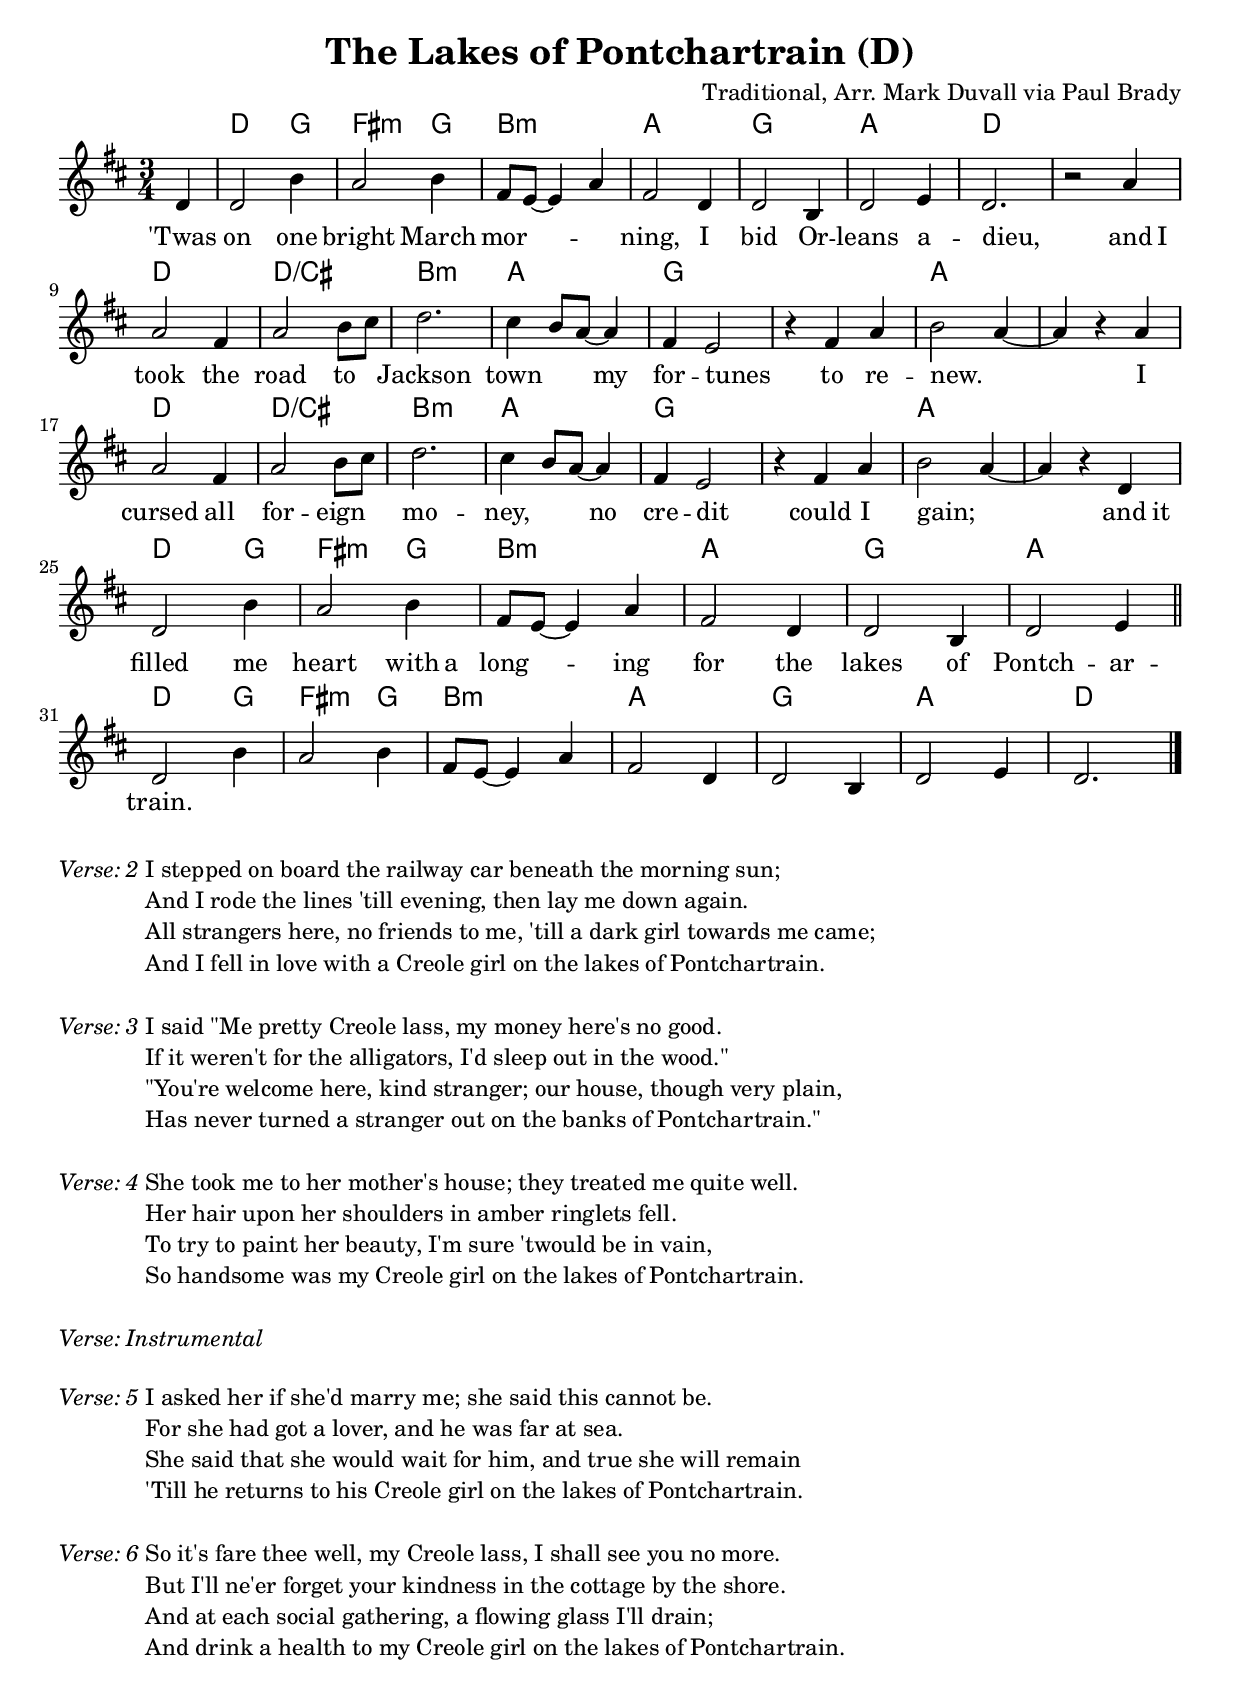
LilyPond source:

\version "2.18.2"
\language "english"


%% Copyright (C) 2016 Mark J. Duvall
%% 
%%     This program is free software: you can redistribute it and/or modify
%%     it under the terms of the GNU General Public License as published by
%%     the Free Software Foundation, either version 3 of the License, or
%%     (at your option) any later version.
%% 
%%     This program is distributed in the hope that it will be useful,
%%     but WITHOUT ANY WARRANTY; without even the implied warranty of
%%     MERCHANTABILITY or FITNESS FOR A PARTICULAR PURPOSE.  See the
%%     GNU General Public License for more details.
%% 
%%     You should have received a copy of the GNU General Public License
%%     along with this program.  If not, see <http://www.gnu.org/licenses/>.


%% document
\paper { page-count = #1 }
\layout { indent = 0\cm }
space = \markup{ \column{ \vspace #1.0 } }


%% header
\header {
title = "The Lakes of Pontchartrain (D)"
%subtitle = ""
%subsubtitle = ""
composer = "Traditional, Arr. Mark Duvall via Paul Brady"
%arranger = ""
%opus = ""
}


%% melody
lakes_melody = \relative d' {
\time 3/4
\key d \major
  
  \partial 1 d4 |
  d2 b'4 | a2 b4 | fs8 e8~ e4 a4 | fs2 d4 | d2 b4 | d2 e4 | d2. | r2 a'4 | \break
  a2 fs4 | a2 b8 cs8 | d2. | cs4 b8 a8~ a4 | fs4 e2 | r4 fs4 a4 | b2 a4~ | a4 r4 a4 | \break
  a2 fs4 | a2 b8 cs8 | d2. | cs4 b8 a8~ a4 | fs4 e2 | r4 fs4 a4 | b2 a4~ | a4 r4 d,4 | \break
  d2 b'4 | a2 b4 | fs8 e8~ e4 a4 | fs2 d4 | d2 b4 | d2 e4 | \bar "||" \break
  %{4-bar tag starts here%} d2 b'4 | a2 b4 | fs8 e8~ e4 a4 | fs2 d4 | d2 b4 | d2 e4 | d2. \bar "|."
  
}  % end \relative


%% chords
lakes_chords = \chordmode {
\time 3/4
%\set majorSevenSymbol = \markup { Maj7 }
  \partial 4 s4 |
  d2 g4 | fs2:m g4 | b2.:m | a2. | g2. | a2. | d2. | s2. |
  d2. | d2.:/cs | b2.:m | a2. | g2. | s2. | a2. | s2. |
  d2. | d2.:/cs | b2.:m | a2. | g2. | s2. | a2. | s2. |
  d2 g4 | fs2:m g4 | b2.:m | a2. | g2. | a2. || 
  %{4-bar tag starts here%} d2 g4 | fs2:m g4 | b2.:m | a2. | g2. | a2. | d2. % |.
} % end \chords


%% lyrics

% first verse
lakes_verse_one = \lyricmode {
%\once \override LyricText.self-alignment-X=#CENTER
\time 3/4
  \partial 4 'Twas4 |
  on2 one4 | bright2 March4 | mor2. -- | ning,2 I4 | bid2 Or4 -- | leans2 a4 -- | dieu,2. | _2 and8 I8 |
  took2 the4 | road2 to4 | Jackson2. | town2 my4 | for4 -- tunes2 | _4 to4 re4 -- | new.2. | _2 I4 |
  cursed2 all4 | for2 -- eign4 | mo2. -- | ney,2 no4 | cre4 -- dit2 | _4 could4 I4 | gain;2. | _2 and8 it8 |
  filled2 me4 | heart2 with8 a8 | long2 -- ing4 | for2 the4 | lakes2 of4 | Pontch2 -- ar4 -- |
  train.2. | % 4-bar tag
} % end \lyrics

% additional verses

lakes_verse_two = \markup {
  \italic{ Verse: 2 }
  \wordwrap-string #"
  
  I stepped on board the railway car beneath the morning sun;

  And I rode the lines 'till evening, then lay me down again.
  
  All strangers here, no friends to me, 'till a dark girl towards me came; 
  
  And I fell in love with a Creole girl on the lakes of Pontchartrain.

  "
} % end \markup

lakes_verse_three = \markup {
  \italic{ Verse: 3 }
  \wordwrap-string #"
  
  I said \"Me pretty Creole lass, my money here's no good.
  
  If it weren't for the alligators, I'd sleep out in the wood.\"
  
  \"You're welcome here, kind stranger; our house, though very plain,
  
  Has never turned a stranger out on the banks of Pontchartrain.\"
  
  "
} % end \markup

lakes_verse_four = \markup {
  \italic{ Verse: 4 }
  \wordwrap-string #"
  
  She took me to her mother's house; they treated me quite well.
  
  Her hair upon her shoulders in amber ringlets fell.
  
  To try to paint her beauty, I'm sure 'twould be in vain,
  
  So handsome was my Creole girl on the lakes of Pontchartrain.
  
  "
} % end \markup

lakes_verse_instrumental = \markup {
  \italic { Verse: Instrumental }
} % end \markup

lakes_verse_five = \markup {
  \italic{ Verse: 5 }
  \wordwrap-string #"
  
  I asked her if she'd marry me; she said this cannot be.
  
  For she had got a lover, and he was far at sea.
  
  She said that she would wait for him, and true she will remain
  
  'Till he returns to his Creole girl on the lakes of Pontchartrain.
  
  "
} % end \markup

lakes_verse_six = \markup {
  \italic{ Verse: 6 }
  \wordwrap-string #"
  
  So it's fare thee well, my Creole lass, I shall see you no more.
  
  But I'll ne'er forget your kindness in the cottage by the shore.
  
  And at each social gathering, a flowing glass I'll drain;
  
  And drink a health to my Creole girl on the lakes of Pontchartrain.
  
  "
} % end \markup


%% MAIN
% set on staff:
\score {
  <<
    \new ChordNames \lakes_chords
    \new Staff \lakes_melody
    \new Lyrics \lakes_verse_one
  >>
}  %end \score

% additional verses below:
\lakes_verse_two		\space
\lakes_verse_three		\space
\lakes_verse_four		\space
\lakes_verse_instrumental	\space
\lakes_verse_five		\space
\lakes_verse_six


%% all pau!   )
